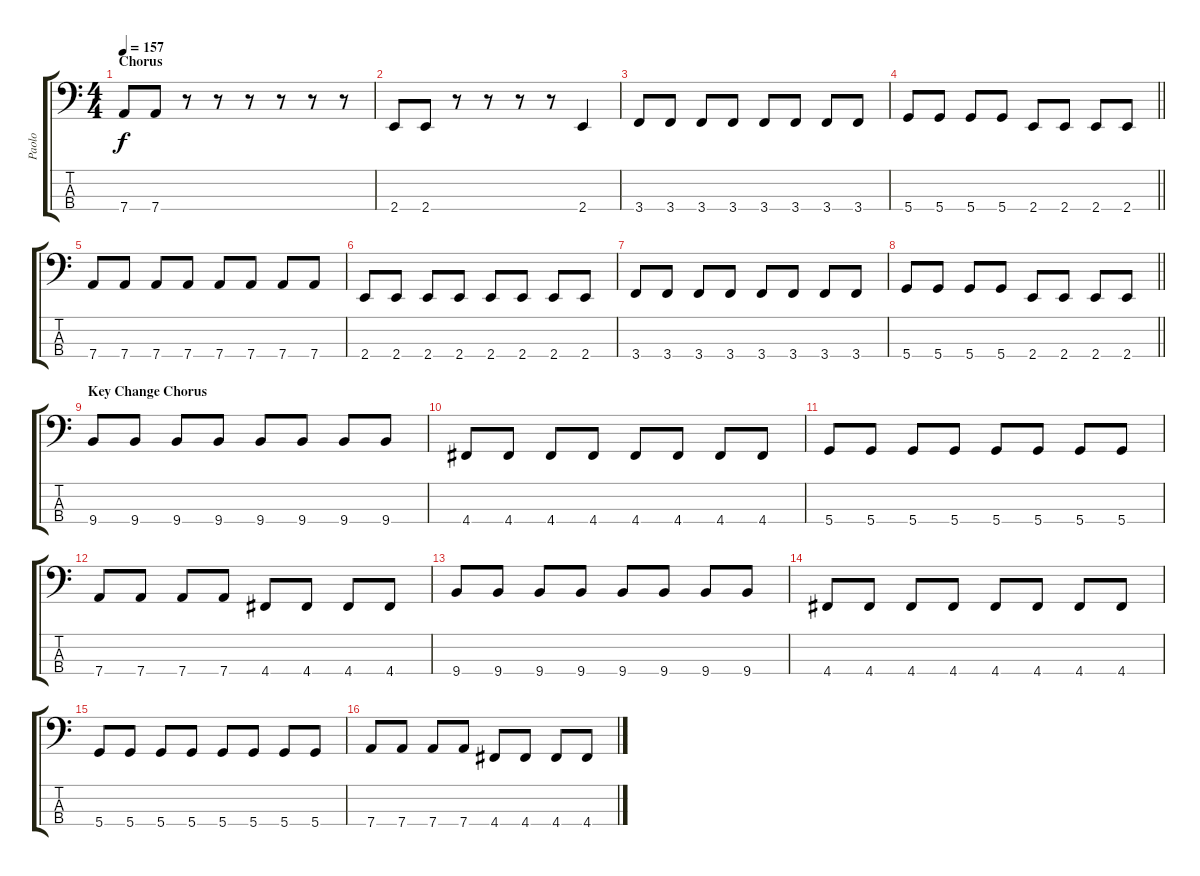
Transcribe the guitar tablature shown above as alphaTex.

\track ("Paolo" "Paolo") {instrument electricbasspick}
\staff {score tabs}
\tuning (G2 D2 A1 D1) {hide}
\ts (4 4)
\section ("" "Chorus")
\tempo 157
\clef f4
\ks c
7.4.8{dy f} 7.4.8 r.8 r.8 r.8 r.8 r.8 r.8 |
2.4.8 2.4.8 r.8 r.8 r.8 r.8 2.4.4 |
3.4.8 3.4.8 3.4.8 3.4.8 3.4.8 3.4.8 3.4.8 3.4.8 |
\barLineRight lightlight
5.4.8 5.4.8 5.4.8 5.4.8 2.4.8 2.4.8 2.4.8 2.4.8 |
7.4.8 7.4.8 7.4.8 7.4.8 7.4.8 7.4.8 7.4.8 7.4.8 |
2.4.8 2.4.8 2.4.8 2.4.8 2.4.8 2.4.8 2.4.8 2.4.8 |
3.4.8 3.4.8 3.4.8 3.4.8 3.4.8 3.4.8 3.4.8 3.4.8 |
\barLineRight lightlight
5.4.8 5.4.8 5.4.8 5.4.8 2.4.8 2.4.8 2.4.8 2.4.8 |
\section ("" "Key Change Chorus")
9.4.8 9.4.8 9.4.8 9.4.8 9.4.8 9.4.8 9.4.8 9.4.8 |
4.4.8 4.4.8 4.4.8 4.4.8 4.4.8 4.4.8 4.4.8 4.4.8 |
5.4.8 5.4.8 5.4.8 5.4.8 5.4.8 5.4.8 5.4.8 5.4.8 |
7.4.8 7.4.8 7.4.8 7.4.8 4.4.8 4.4.8 4.4.8 4.4.8 |
9.4.8 9.4.8 9.4.8 9.4.8 9.4.8 9.4.8 9.4.8 9.4.8 |
4.4.8 4.4.8 4.4.8 4.4.8 4.4.8 4.4.8 4.4.8 4.4.8 |
5.4.8 5.4.8 5.4.8 5.4.8 5.4.8 5.4.8 5.4.8 5.4.8 |
7.4.8 7.4.8 7.4.8 7.4.8 4.4.8 4.4.8 4.4.8 4.4.8
